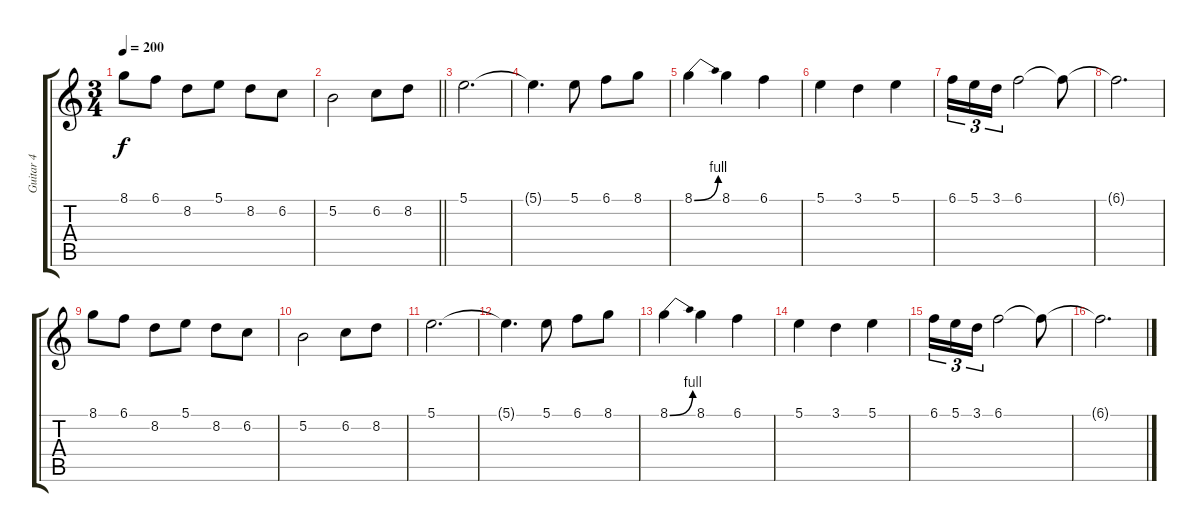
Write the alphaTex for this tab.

\track ("Guitar 4" "Guitar 4") {instrument distortionguitar}
\staff {score tabs}
\tuning (B3 Gb3 D3 A2 E2 B1) {hide}
\ts (3 4)
\tempo 200
\clef g2
\ks c
8.1.8{dy f} 6.1.8 8.2.8 5.1.8 8.2.8 6.2.8 |
\barLineRight lightlight
5.2.2 6.2.8 8.2.8 |
5.1.2{d} |
5.1{t}.4{d} 5.1.8 6.1.8 8.1.8 |
8.1{be (bend 0 0 60 4)}.4 8.1.4 6.1.4 |
5.1.4 3.1.4 5.1.4 |
6.1.16{tu (3 2)} 5.1.16{tu (3 2)} 3.1.16{tu (3 2)} 6.1.2 6.1{t}.8 |
6.1{t}.2{d} |
8.1.8 6.1.8 8.2.8 5.1.8 8.2.8 6.2.8 |
5.2.2 6.2.8 8.2.8 |
5.1.2{d} |
5.1{t}.4{d} 5.1.8 6.1.8 8.1.8 |
8.1{be (bend 0 0 60 4)}.4 8.1.4 6.1.4 |
5.1.4 3.1.4 5.1.4 |
6.1.16{tu (3 2)} 5.1.16{tu (3 2)} 3.1.16{tu (3 2)} 6.1.2 6.1{t}.8 |
6.1{t}.2{d}
